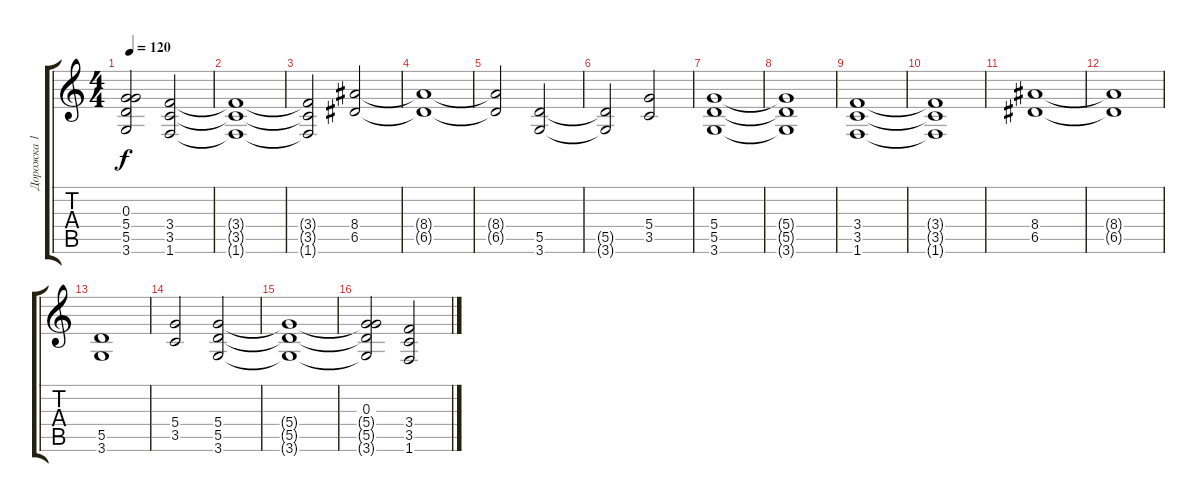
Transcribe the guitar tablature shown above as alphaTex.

\track ("Дорожка 1" "Дорожка 1") {instrument overdrivenguitar}
\staff {score tabs}
\tuning (E4 B3 G3 D3 A2 E2) {hide}
\ts (4 4)
\tempo 120
\clef g2
\ks c
(0.3 5.4{t} 5.5{t} 3.6{t}).2{dy f} (3.4 3.5 1.6).2 |
(3.4{t} 3.5{t} 1.6{t}).1 |
(3.4{t} 3.5{t} 1.6{t}).2 (8.4 6.5).2 |
(8.4{t} 6.5{t}).1 |
(8.4{t} 6.5{t}).2 (5.5 3.6).2 |
(5.5{t} 3.6{t}).2 (5.4 3.5).2 |
(5.4 5.5 3.6).1 |
(5.4{t} 5.5{t} 3.6{t}).1 |
(3.4 3.5 1.6).1 |
(3.4{t} 3.5{t} 1.6{t}).1 |
(8.4 6.5).1 |
(8.4{t} 6.5{t}).1 |
(5.5 3.6).1 |
(5.4 3.5).2 (5.4 5.5 3.6).2 |
(5.4{t} 5.5{t} 3.6{t}).1 |
(0.3 5.4{t} 5.5{t} 3.6{t}).2 (3.4 3.5 1.6).2
